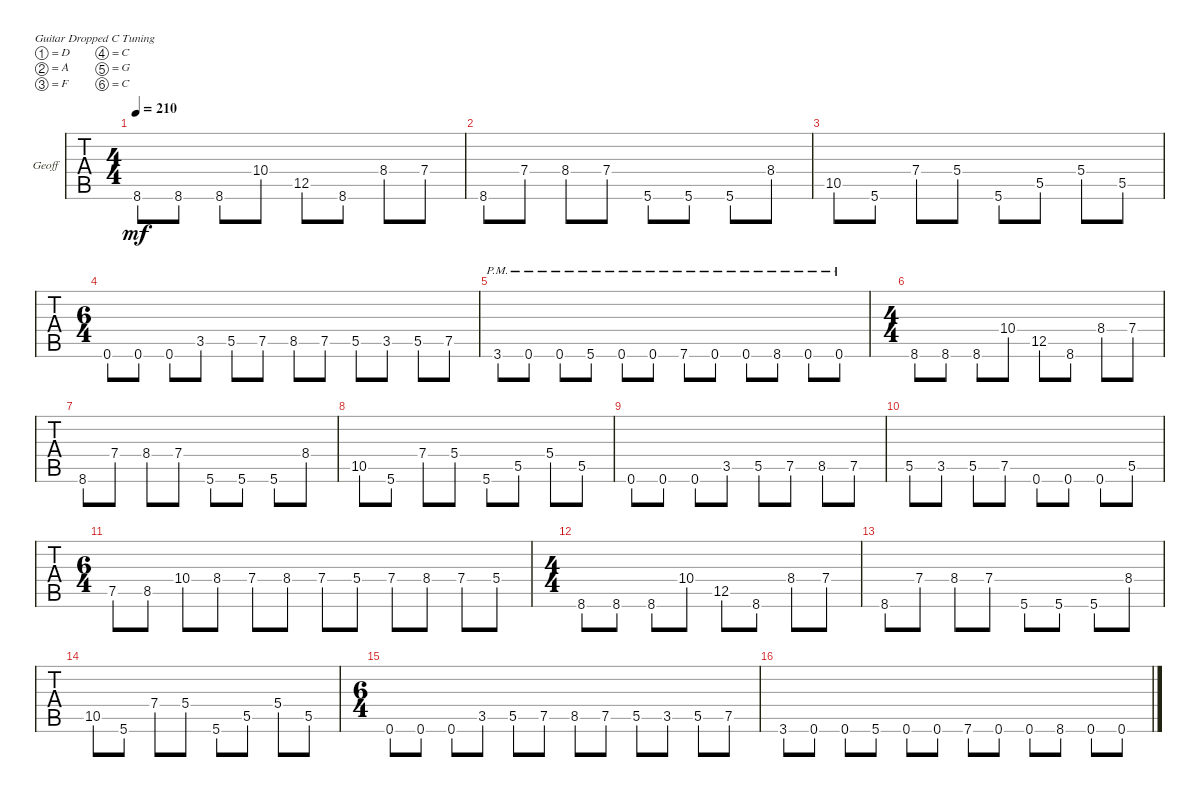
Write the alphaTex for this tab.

\bracketExtendMode groupsimilarinstruments
\firstSystemTrackNameOrientation horizontal
\otherSystemsTrackNameOrientation horizontal
\track ("GeoFuck" "Geoff") {instrument acousticgrandpiano}
\staff {tabs}
\tuning (D4 A3 F3 C3 G2 C2)
\displaytranspose 12
\ts (4 4)
\tempo 210
\clef g2
\ks c
8.6.8{dy mf} 8.6.8 8.6.8 10.4.8 12.5.8 8.6.8 8.4.8 7.4.8 |
8.6.8 7.4.8 8.4.8 7.4.8 5.6.8 5.6.8 5.6.8 8.4.8 |
10.5.8 5.6.8 7.4.8 5.4.8 5.6.8 5.5.8 5.4.8 5.5.8 |
\ts (6 4)
0.6.8 0.6.8 0.6.8 3.5.8 5.5.8 7.5.8 8.5.8 7.5.8 5.5.8 3.5.8 5.5.8 7.5.8 |
3.6{pm}.8 0.6{pm}.8 0.6{pm}.8 5.6{pm}.8 0.6{pm}.8 0.6{pm}.8 7.6{pm}.8 0.6{pm}.8 0.6{pm}.8 8.6{pm}.8 0.6{pm}.8 0.6{pm}.8 |
\ts (4 4)
8.6.8 8.6.8 8.6.8 10.4.8 12.5.8 8.6.8 8.4.8 7.4.8 |
8.6.8 7.4.8 8.4.8 7.4.8 5.6.8 5.6.8 5.6.8 8.4.8 |
10.5.8 5.6.8 7.4.8 5.4.8 5.6.8 5.5.8 5.4.8 5.5.8 |
0.6.8 0.6.8 0.6.8 3.5.8 5.5.8 7.5.8 8.5.8 7.5.8 |
5.5.8 3.5.8 5.5.8 7.5.8 0.6.8 0.6.8 0.6.8 5.5.8 |
\ts (6 4)
7.5.8 8.5.8 10.4.8 8.4.8 7.4.8 8.4.8 7.4.8 5.4.8 7.4.8 8.4.8 7.4.8 5.4.8 |
\ts (4 4)
8.6.8 8.6.8 8.6.8 10.4.8 12.5.8 8.6.8 8.4.8 7.4.8 |
8.6.8 7.4.8 8.4.8 7.4.8 5.6.8 5.6.8 5.6.8 8.4.8 |
10.5.8 5.6.8 7.4.8 5.4.8 5.6.8 5.5.8 5.4.8 5.5.8 |
\ts (6 4)
0.6.8 0.6.8 0.6.8 3.5.8 5.5.8 7.5.8 8.5.8 7.5.8 5.5.8 3.5.8 5.5.8 7.5.8 |
3.6.8 0.6.8 0.6.8 5.6.8 0.6.8 0.6.8 7.6.8 0.6.8 0.6.8 8.6.8 0.6.8 0.6.8
